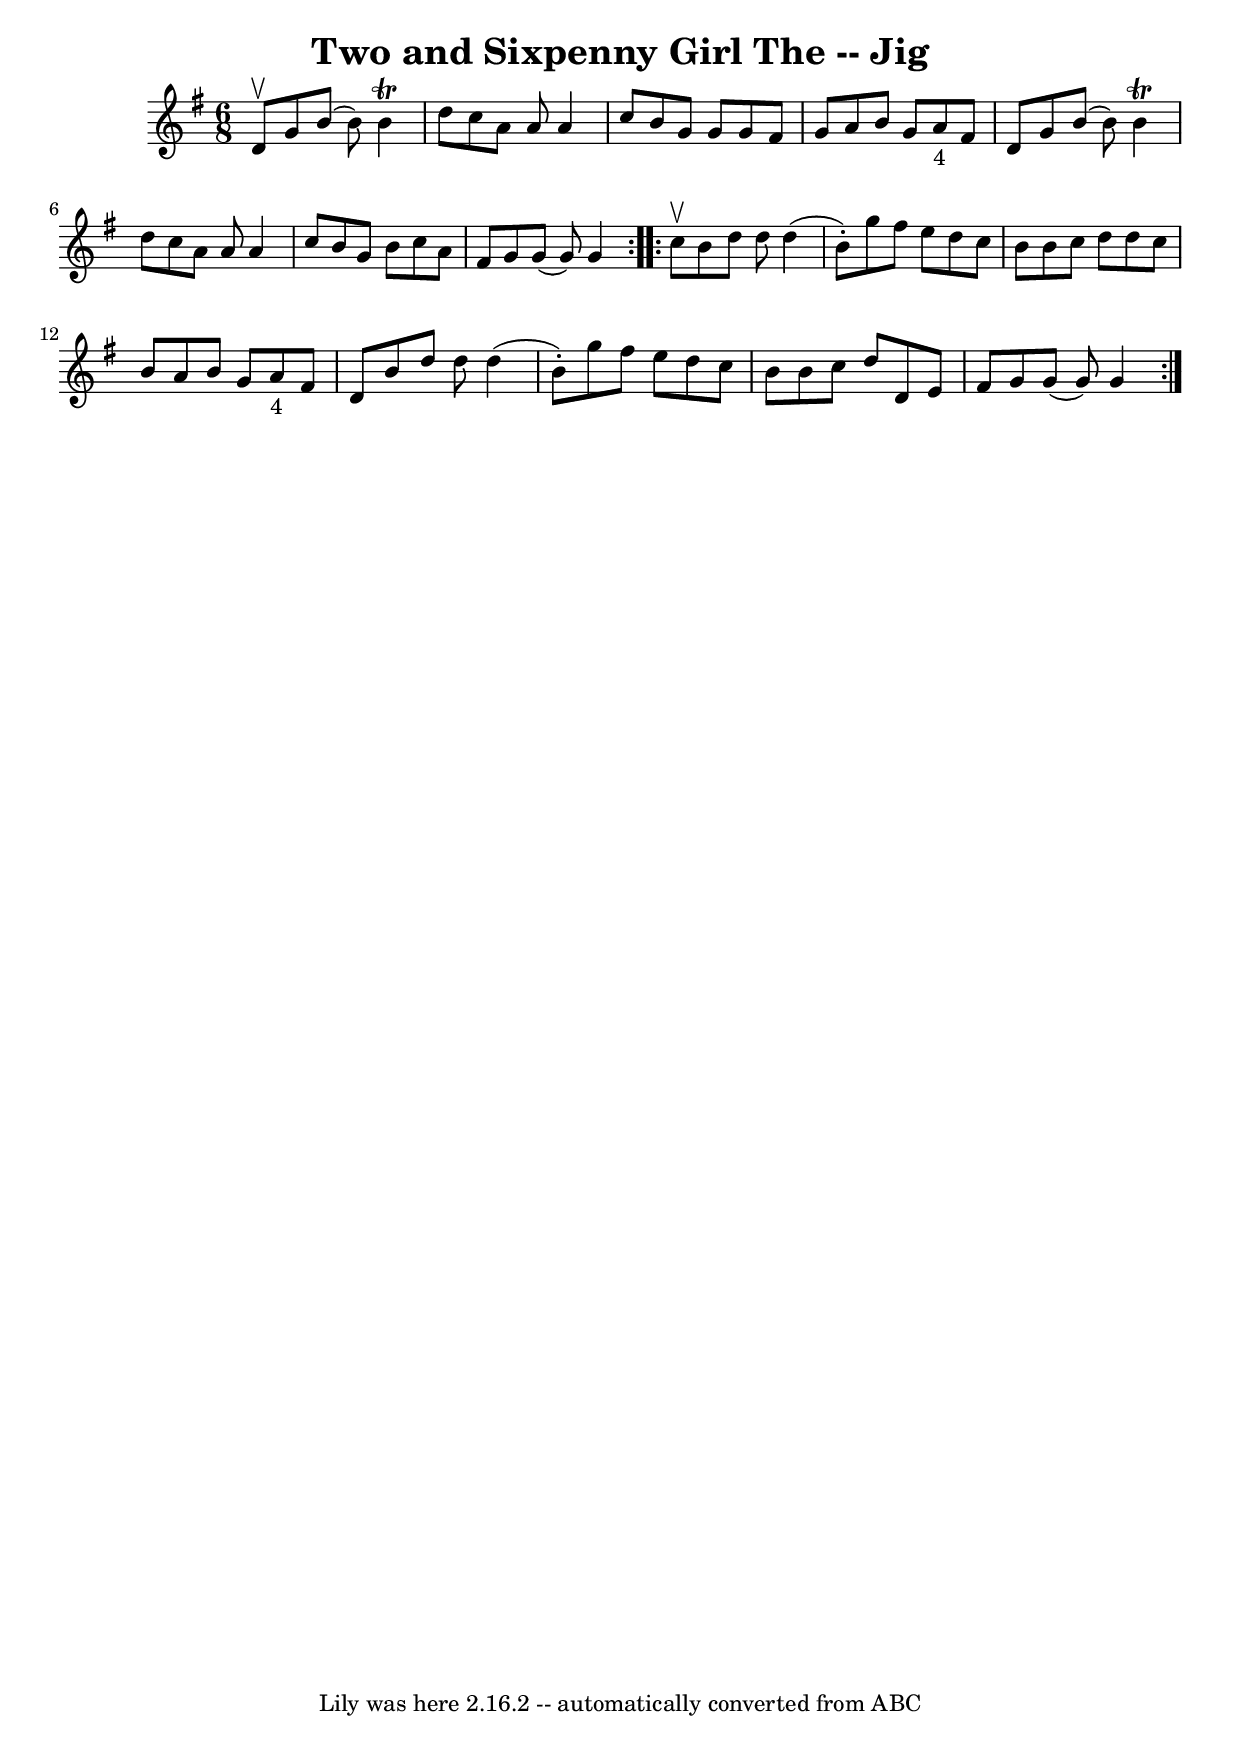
\version "2.7.40"
\include "Mammoth.ily"
\header {
	book = "Ryan's Mammoth Collection"
	crossRefNumber = "1"
	footnotes = ""
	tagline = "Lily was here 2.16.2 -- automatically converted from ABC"
	title = "Two and Sixpenny Girl The -- Jig"
}
voicedefault =  {
\set Score.defaultBarType = "empty"

\repeat volta 2 {
\time 6/8 \key g \major d'8^\upbow |
 g'8 b'8 (b'8) b'4 
^\trill d''8  |
 c''8 a'8 a'8 a'4 c''8  |
 b'8    
g'8 g'8 g'8 fis'8 g'8  |
 a'8 b'8 g'8 a'8_"4"   
fis'8 d'8  |
 g'8 b'8 (b'8) b'4^\trill d''8  
|
 c''8 a'8 a'8 a'4 c''8  |
 b'8 g'8 b'8    
c''8 a'8 fis'8  |
 g'8 g'8 (g'8) g'4  
} \repeat volta 2 { c''8^\upbow |
 b'8 d''8 d''8 d''4 (
b'8 -.) |
 g''8 fis''8 e''8 d''8 c''8 b'8  |
   
b'8 c''8 d''8 d''8 c''8 b'8  |
 a'8 b'8 g'8      
a'8_"4" fis'8 d'8  |
 b'8 d''8 d''8 d''4 (b'8 -.) 
|
 g''8 fis''8 e''8 d''8 c''8 b'8  |
 b'8    
c''8 d''8 d'8 e'8 fis'8  |
 g'8 g'8 (g'8) g'4  } 
  
}

\score{
    <<

	\context Staff="default"
	{
	    \voicedefault 
	}

    >>
	\layout {
	}
	\midi {}
}
